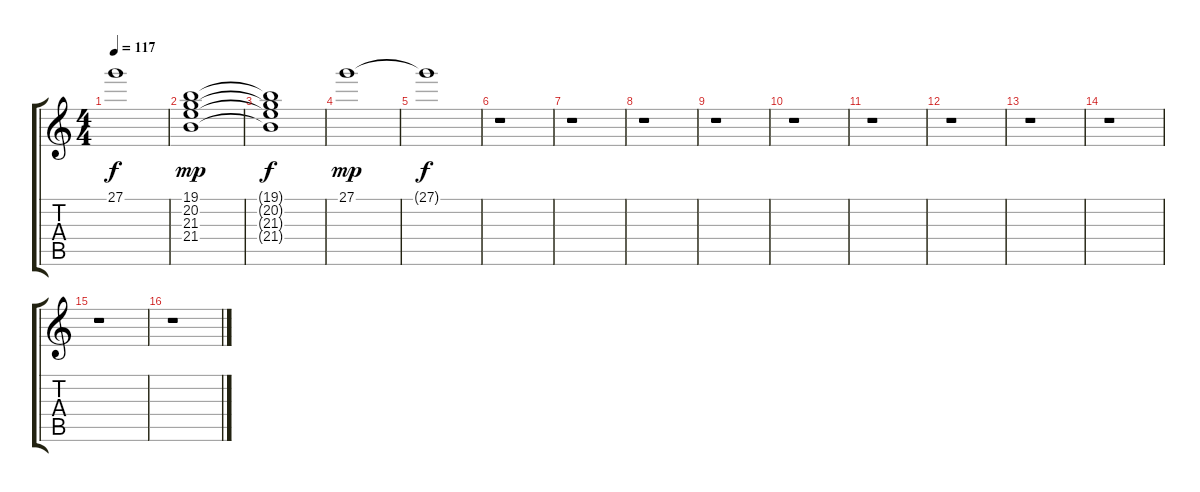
\track "" {instrument synthstrings1}
\staff {score tabs}
\tuning (E4 B3 G3 D3 A2 E2) {hide}
\ts (4 4)
\tempo 117
\clef g2
\ks c
27.1{t}.1{dy f} |
(19.1 20.2 21.3 21.4).1{dy mp} |
(19.1{t} 20.2{t} 21.3{t} 21.4{t}).1{dy f} |
27.1.1{dy mp} |
27.1{t}.1{dy f} |
r.1 |
r.1 |
r.1 |
r.1 |
r.1 |
r.1 |
r.1 |
r.1 |
r.1 |
r.1 |
r.1
